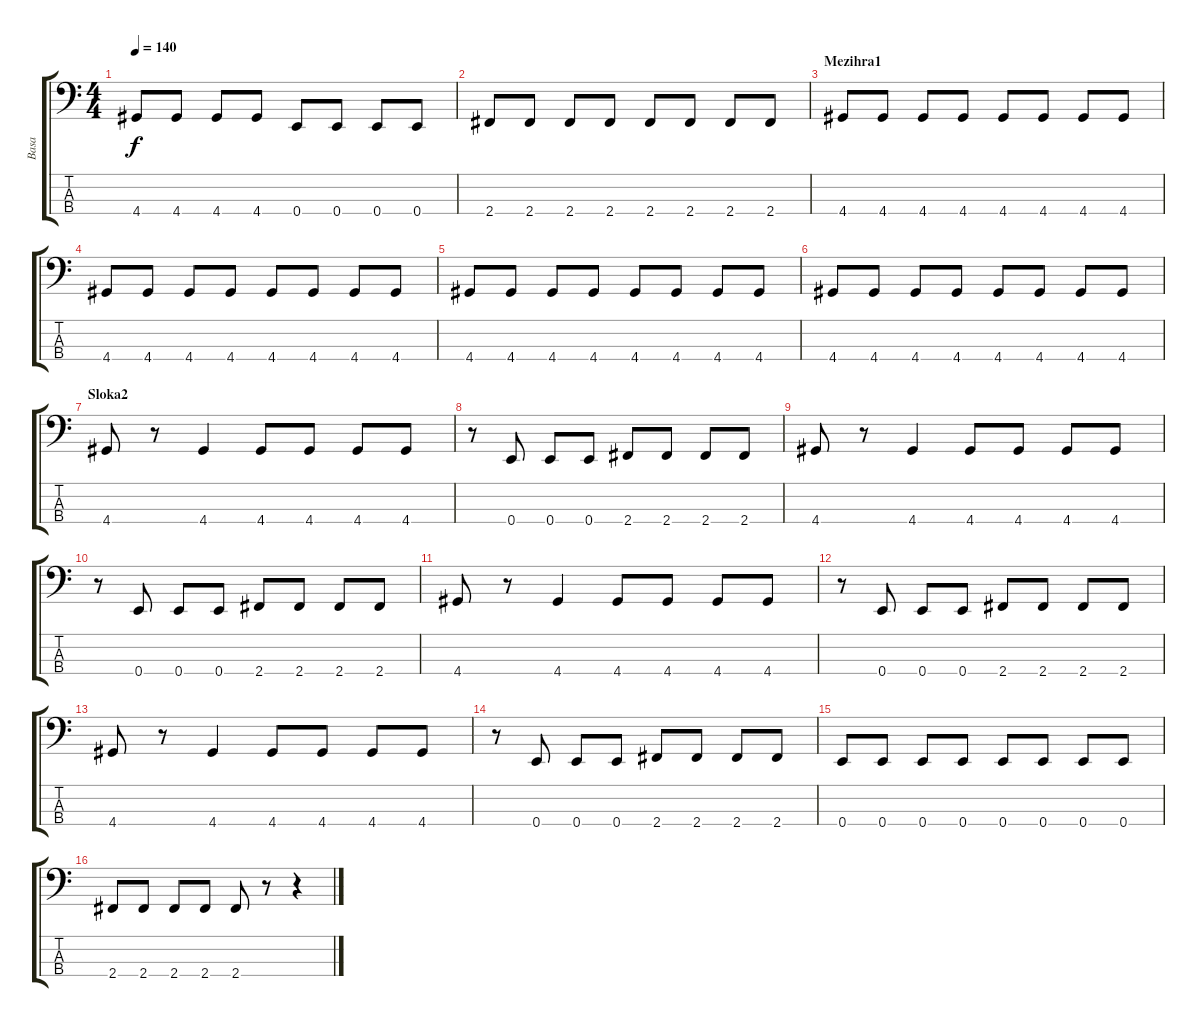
\track ("Basa" "Basa") {instrument electricbasspick}
\staff {score tabs}
\tuning (G2 D2 A1 E1) {hide}
\ts (4 4)
\tempo 140
\clef f4
\ks c
4.4.8{dy f} 4.4.8 4.4.8 4.4.8 0.4.8 0.4.8 0.4.8 0.4.8 |
2.4.8 2.4.8 2.4.8 2.4.8 2.4.8 2.4.8 2.4.8 2.4.8 |
\section ("" "Mezihra1")
4.4.8 4.4.8 4.4.8 4.4.8 4.4.8 4.4.8 4.4.8 4.4.8 |
4.4.8 4.4.8 4.4.8 4.4.8 4.4.8 4.4.8 4.4.8 4.4.8 |
4.4.8 4.4.8 4.4.8 4.4.8 4.4.8 4.4.8 4.4.8 4.4.8 |
4.4.8 4.4.8 4.4.8 4.4.8 4.4.8 4.4.8 4.4.8 4.4.8 |
\section ("" "Sloka2")
4.4.8 r.8 4.4.4 4.4.8 4.4.8 4.4.8 4.4.8 |
r.8 0.4.8 0.4.8 0.4.8 2.4.8 2.4.8 2.4.8 2.4.8 |
4.4.8 r.8 4.4.4 4.4.8 4.4.8 4.4.8 4.4.8 |
r.8 0.4.8 0.4.8 0.4.8 2.4.8 2.4.8 2.4.8 2.4.8 |
4.4.8 r.8 4.4.4 4.4.8 4.4.8 4.4.8 4.4.8 |
r.8 0.4.8 0.4.8 0.4.8 2.4.8 2.4.8 2.4.8 2.4.8 |
4.4.8 r.8 4.4.4 4.4.8 4.4.8 4.4.8 4.4.8 |
r.8 0.4.8 0.4.8 0.4.8 2.4.8 2.4.8 2.4.8 2.4.8 |
0.4.8 0.4.8 0.4.8 0.4.8 0.4.8 0.4.8 0.4.8 0.4.8 |
2.4.8 2.4.8 2.4.8 2.4.8 2.4.8 r.8 r.4
